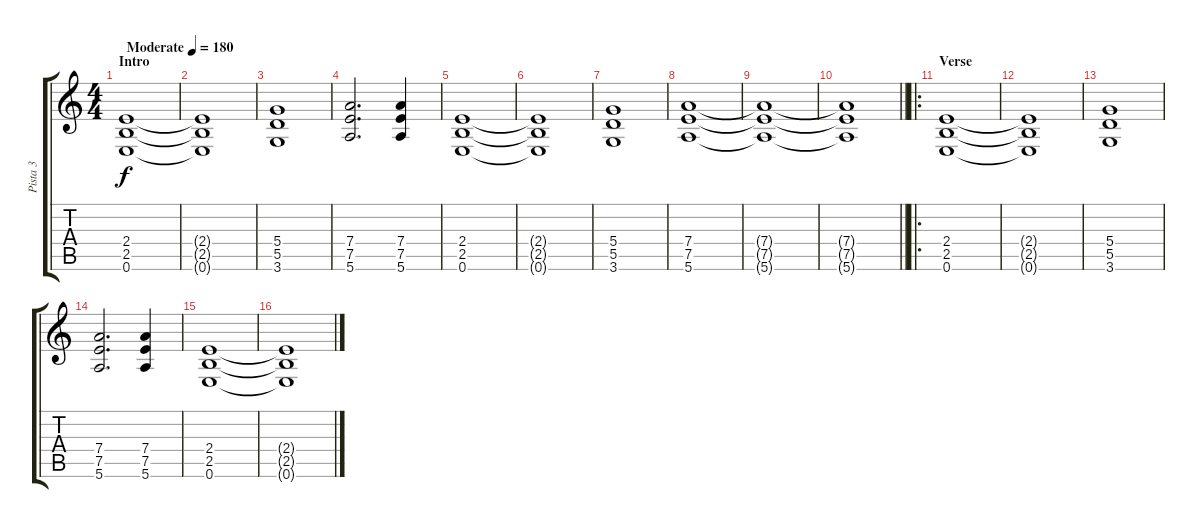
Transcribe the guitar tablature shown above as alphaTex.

\track ("Pista 3" "Pista 3") {instrument distortionguitar}
\staff {score tabs}
\tuning (E4 B3 G3 D3 A2 E2) {hide}
\ts (4 4)
\section ("" "Intro")
\tempo (180 "Moderate")
\clef g2
\ks c
(2.4 2.5 0.6).1{dy f instrument distortionguitar} |
(2.4{t} 2.5{t} 0.6{t}).1 |
(5.4 5.5 3.6).1 |
(7.4 7.5 5.6).2{d} (7.4 7.5 5.6).4 |
(2.4 2.5 0.6).1 |
(2.4{t} 2.5{t} 0.6{t}).1 |
(5.4 5.5 3.6).1 |
(7.4 7.5 5.6).1{volume 0} |
(7.4{t} 7.5{t} 5.6{t}).1 |
\barLineRight lightlight
(7.4{t} 7.5{t} 5.6{t}).1 |
\ro
\section ("" "Verse")
(2.4 2.5 0.6).1{volume 3} |
(2.4{t} 2.5{t} 0.6{t}).1 |
(5.4 5.5 3.6).1 |
(7.4 7.5 5.6).2{d} (7.4 7.5 5.6).4 |
(2.4 2.5 0.6).1{volume 3} |
(2.4{t} 2.5{t} 0.6{t}).1
